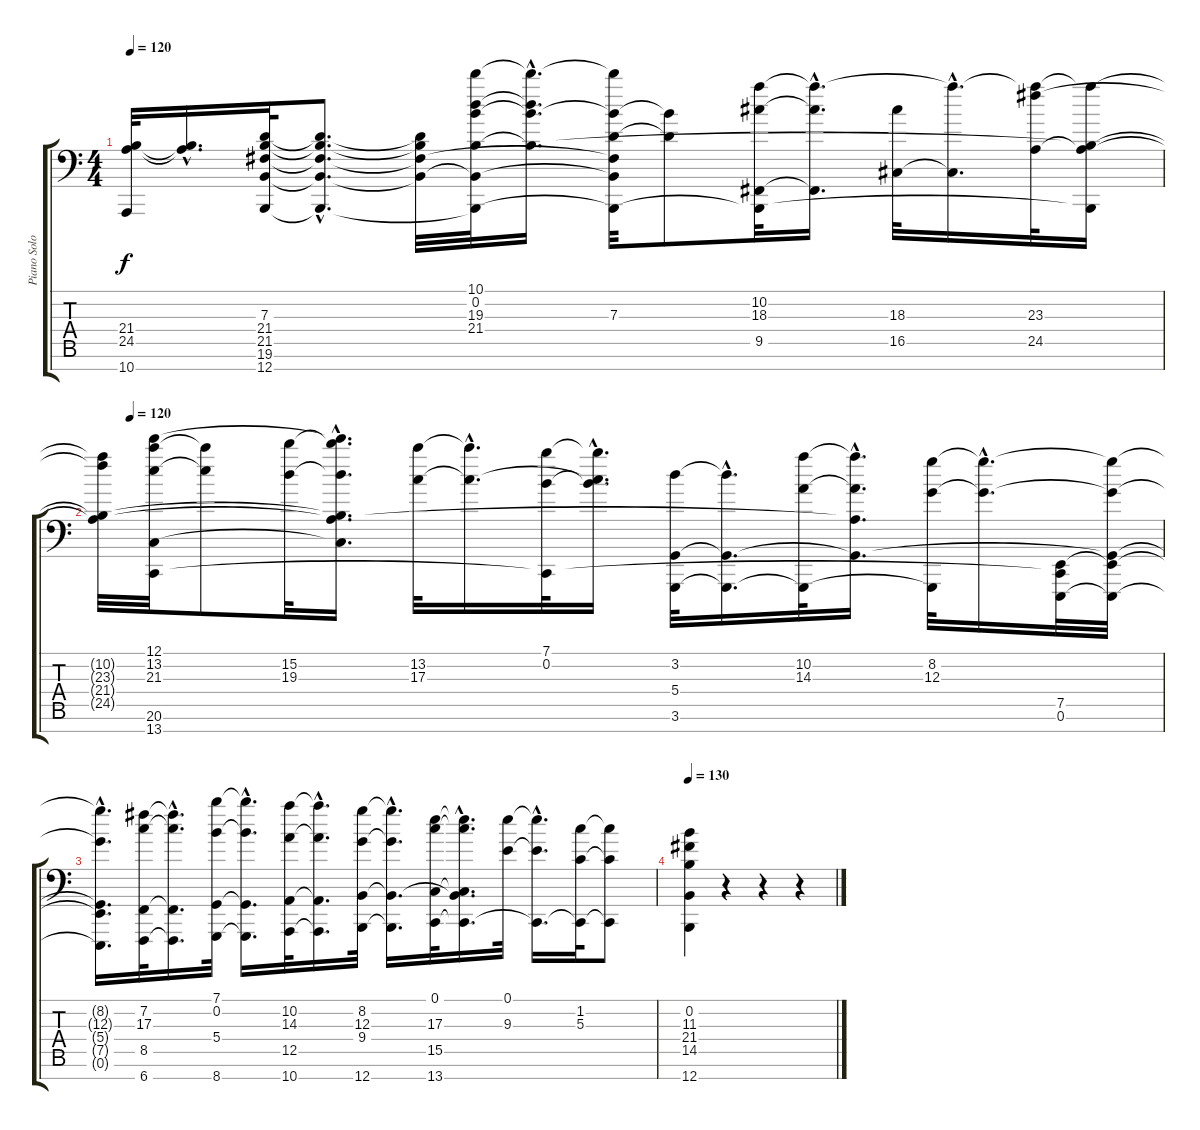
\track ("Piano Solo" "Piano Solo") {instrument acousticgrandpiano}
\staff {score tabs}
\tuning (E5 B4 G3 D2 A1 E1 B0) {hide}
\ts (4 4)
\tempo 120
\clef f4
\ks c
(21.4 24.5 10.7{t}).32{dy f} (21.4{hac t} 24.5{hac t}).16{d} (7.3 21.4 21.5 19.6 12.7).32 (7.3{hac t} 21.4{hac t} 21.5{hac t} 19.6{hac t} 12.7{hac t}).8{d} (7.3{t} 21.4{t} 21.5{t} 19.6{t}).32 (10.1 0.2 19.3 21.4 19.6{t} 12.7{t}).32 (10.1{hac t} 0.2{hac t} 19.3{hac t} 21.4{hac t}).16{d} (10.1{t} 0.2{t} 7.3 21.5{t} 19.6{t} 12.7{t}).32 (0.2{t} 7.3{t}).8 (10.2 18.3 9.5 12.7{t}).32 (10.2{hac t} 18.3{hac t} 9.5{hac t}).16{d} (18.3 16.5).32 (10.2{hac t} 16.5{hac t}).16{d} (10.2{t} 23.3 24.5).32 (10.2{t} 21.4{t} 24.5{t} 12.7{t}).16 |
\tempo (120 0.03125)
(10.2{t} 23.3{t} 21.4{t} 24.5{t}).32 (12.1 13.2 21.3 20.6 13.7).32 (13.2{t} 21.3{t}).8 (15.2 19.3).32 (12.1{hac t} 15.2{hac t} 19.3{hac t} 21.4{hac t} 24.5{hac t} 20.6{hac t}).16{d} (13.2 17.3).32 (13.2{hac t} 17.3{hac t}).16{d} (7.1 0.2 13.7{t}).32 (7.1{hac t} 0.2{hac t} 17.3{hac t}).16{d} (3.2 5.4 3.6).32 (3.2{hac t} 5.4{hac t} 3.6{hac t}).16{d} (10.2 14.3 3.6{t}).32 (10.2{hac t} 14.3{hac t} 5.4{hac t} 24.5{hac t}).16{d} (8.2 12.3 3.6{t}).32 (8.2{hac t} 12.3{hac t}).16{d} (7.5 0.6 13.7{t}).32 (8.2{t} 12.3{t} 5.4{t} 7.5{t} 0.6{t}).32 |
(8.2{hac t} 12.3{hac t} 5.4{hac t} 7.5{hac t} 0.6{hac t}).16{d} (7.2 17.3 8.5 6.7).32 (7.2{hac t} 17.3{hac t} 8.5{hac t} 6.7{hac t}).16{d} (7.1 0.2 5.4 8.7).32 (7.1{hac t} 0.2{hac t} 5.4{hac t} 8.7{hac t}).16{d} (10.2 14.3 12.5 10.7).32 (10.2{hac t} 14.3{hac t} 12.5{hac t} 10.7{hac t}).16{d} (8.2 12.3 9.4 12.7).32 (8.2{hac t} 12.3{hac t} 9.4{hac t} 12.7{hac t}).16{d} (0.1 17.3 15.5 13.7).32 (0.1{hac t} 17.3{hac t} 9.4{hac t} 15.5{hac t} 13.7{hac t}).16{d} (0.1 9.3).32 (0.1{hac t} 9.3{hac t} 13.7{hac t}).16{d} (1.2 5.3 13.7{t}).32 (1.2{t} 5.3{t} 13.7{t}).8 |
\tempo 130
(0.2 11.3 21.4 14.5 12.7).4 r.4 r.4 r.4
